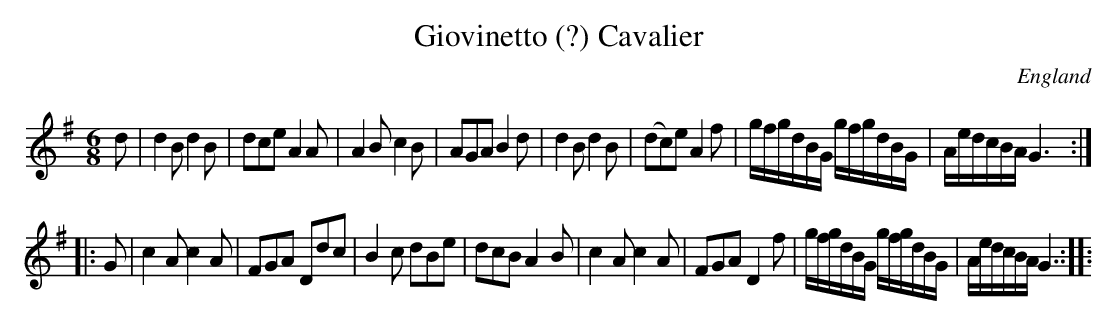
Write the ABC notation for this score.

X:1
T:Giovinetto (?) Cavalier
L:1/8
M:6/8
O:England
K:G
d | d2B d2B | dce   A2A | A2B c2B | AGA B2 \
d | d2B d2B | (dc)e A2f | g/f/g/d/B/G/ g/f/g/d/B/G/ | A/e/d/c/B/A/ G3 ::
G | c2A c2A | FGA Ddc | B2c dBe | dcB A2 \
B | c2A c2A | FGA D2f |  g/f/g/d/B/G/ g/f/g/d/B/G/ | A/e/d/c/B/A/ G3 ::
